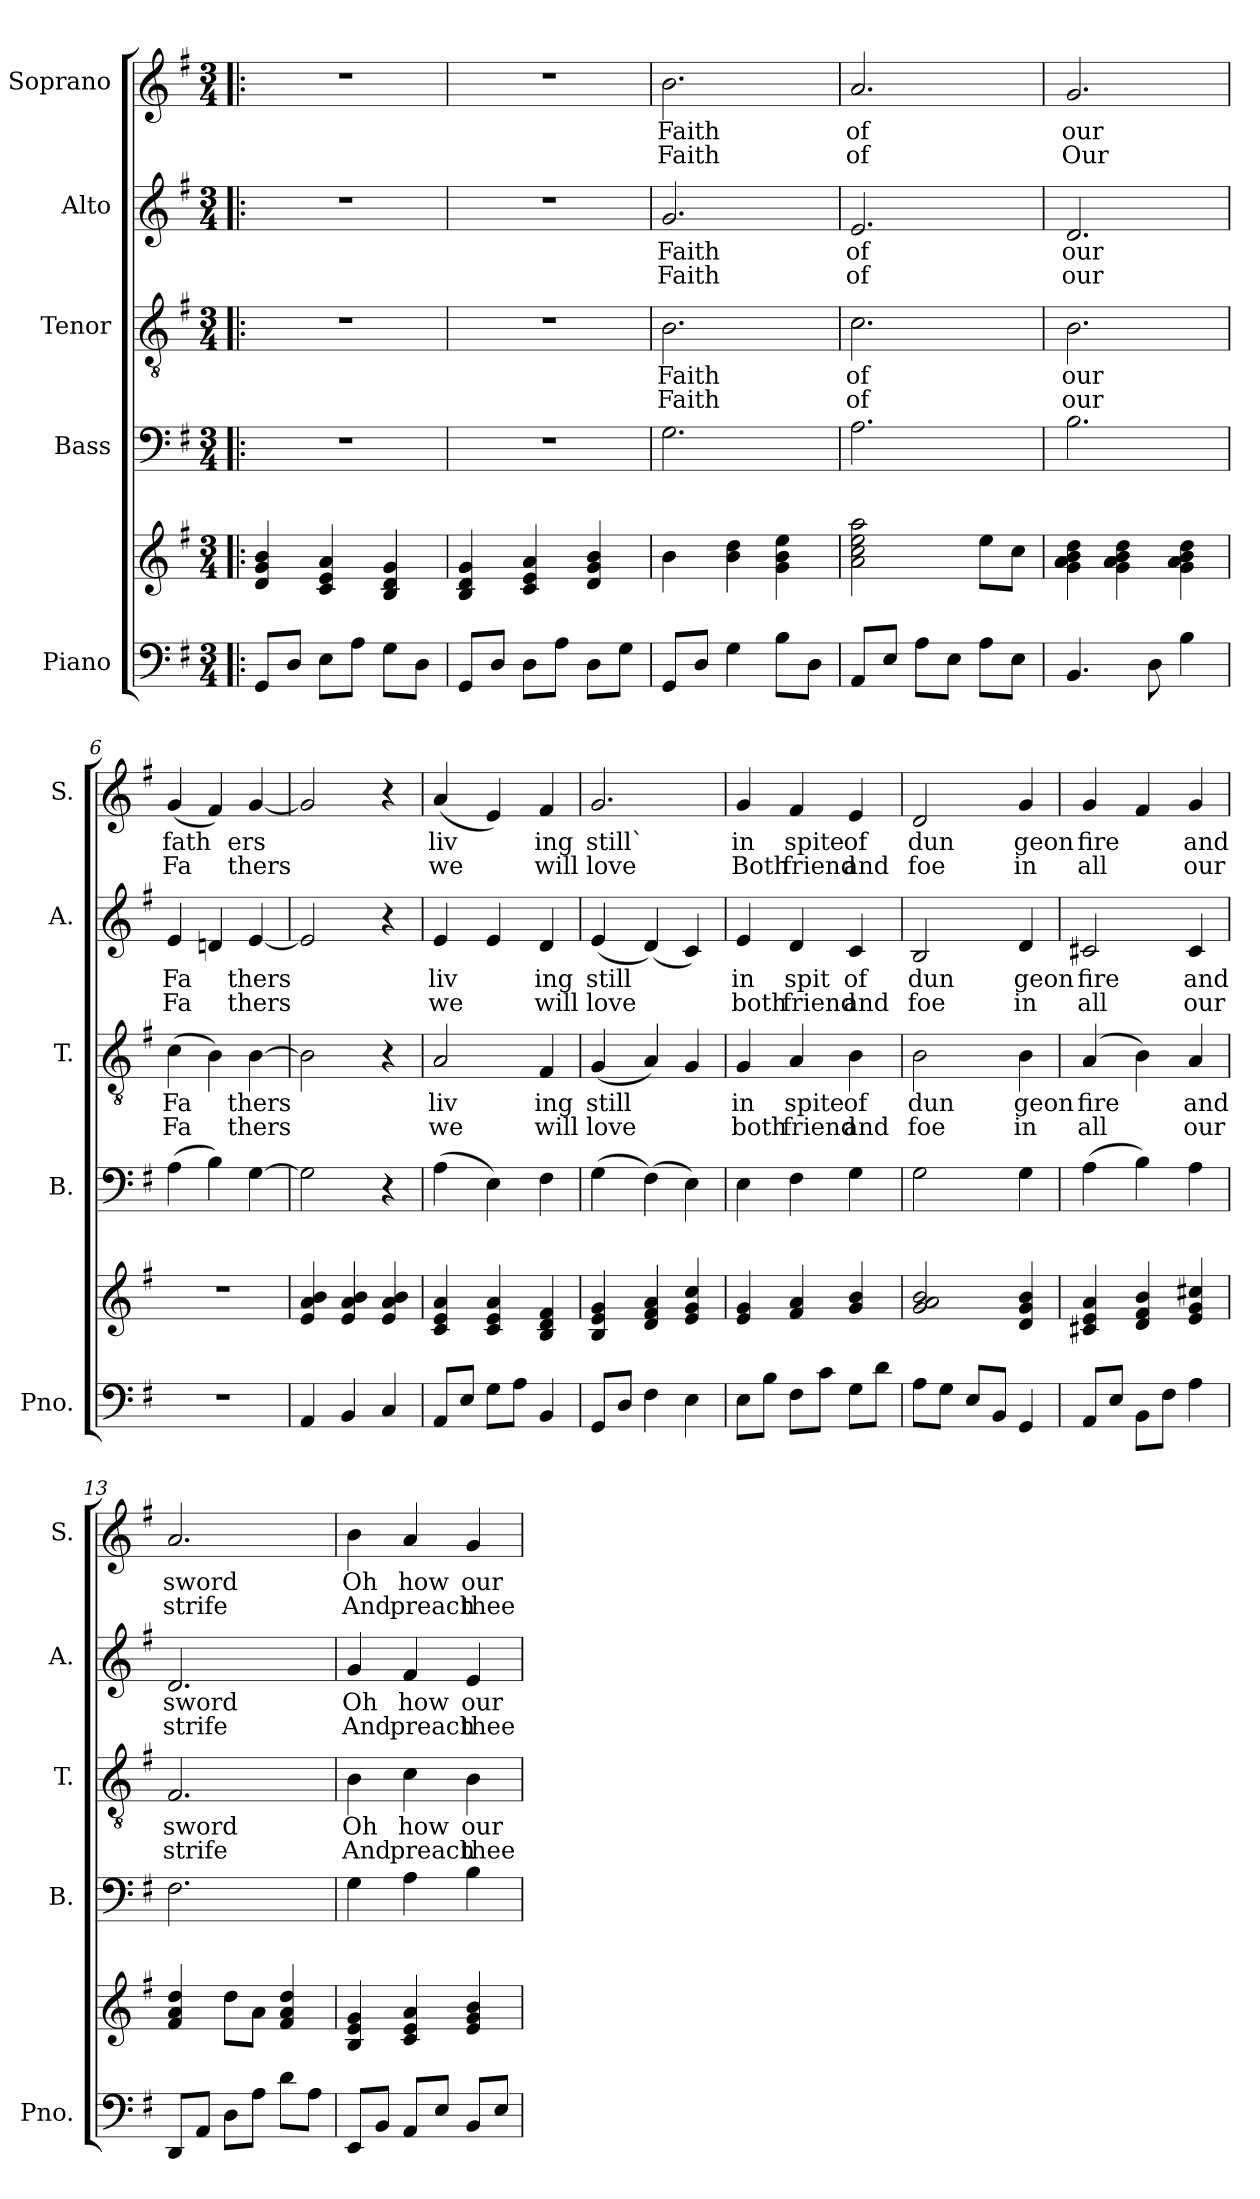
**kern	**kern	**kern	**kern	**text	**text	**kern	**text	**text	**kern	**text	**text
*part5	*part5	*part4	*part3	*part3	*part3	*part2	*part2	*part2	*part1	*part1	*part1
*staff6	*staff5	*staff4	*staff3	*staff3	*staff3	*staff2	*staff2	*staff2	*staff1	*staff1	*staff1
*I"Piano	*	*I"Bass	*I"Tenor	*	*	*I"Alto	*	*	*I"Soprano	*	*
*I'Pno.	*	*I'B.	*I'T.	*	*	*I'A.	*	*	*I'S.	*	*
*clefF4	*clefG2	*clefF4	*clefGv2	*	*	*clefG2	*	*	*clefG2	*	*
*k[f#]	*k[f#]	*k[f#]	*k[f#]	*	*	*k[f#]	*	*	*k[f#]	*	*
*M3/4	*M3/4	*M3/4	*M3/4	*	*	*M3/4	*	*	*M3/4	*	*
*MM85	*MM85	*MM85	*MM85	*	*	*MM85	*	*	*MM85	*	*
=1!|:	=1!|:	=1!|:	=1!|:	=1!|:	=1!|:	=1!|:	=1!|:	=1!|:	=1!|:	=1!|:	=1!|:
8GG/L	4d/ 4g/ 4b/	2.r	2.r	.	.	2.r	.	.	2.r	.	.
8D/J	.	.	.	.	.	.	.	.	.	.	.
8E\L	4c/ 4e/ 4a/	.	.	.	.	.	.	.	.	.	.
8A\J	.	.	.	.	.	.	.	.	.	.	.
8G\L	4B/ 4d/ 4g/	.	.	.	.	.	.	.	.	.	.
8D\J	.	.	.	.	.	.	.	.	.	.	.
=2	=2	=2	=2	=2	=2	=2	=2	=2	=2	=2	=2
8GG/L	4B/ 4d/ 4g/	2.r	2.r	.	.	2.r	.	.	2.r	.	.
8D/J	.	.	.	.	.	.	.	.	.	.	.
8D\L	4c/ 4e/ 4a/	.	.	.	.	.	.	.	.	.	.
8A\J	.	.	.	.	.	.	.	.	.	.	.
8D\L	4d/ 4g/ 4b/	.	.	.	.	.	.	.	.	.	.
8G\J	.	.	.	.	.	.	.	.	.	.	.
=3	=3	=3	=3	=3	=3	=3	=3	=3	=3	=3	=3
!	!	!	!	!LO:LY:b	!LO:LY:b	!	!LO:LY:b	!LO:LY:b	!	!LO:LY:b	!LO:LY:b
8GG/L	4b\	2.G\	2.B\	Faith	Faith	2.g/	Faith	Faith	2.b\	Faith	Faith
8D/J	.	.	.	.	.	.	.	.	.	.	.
4G\	4b\ 4dd\	.	.	.	.	.	.	.	.	.	.
8B\L	4g\ 4b\ 4ee\	.	.	.	.	.	.	.	.	.	.
8D\J	.	.	.	.	.	.	.	.	.	.	.
=4	=4	=4	=4	=4	=4	=4	=4	=4	=4	=4	=4
!	!	!	!	!LO:LY:b	!LO:LY:b	!	!LO:LY:b	!LO:LY:b	!	!LO:LY:b	!LO:LY:b
8AA/L	2a\ 2cc\ 2ee\ 2aa\	2.A\	2.c\	of	of	2.e/	of	of	2.a/	of	of
8E/J	.	.	.	.	.	.	.	.	.	.	.
8A\L	.	.	.	.	.	.	.	.	.	.	.
8E\J	.	.	.	.	.	.	.	.	.	.	.
8A\L	8ee\L	.	.	.	.	.	.	.	.	.	.
8E\J	8cc\J	.	.	.	.	.	.	.	.	.	.
=5	=5	=5	=5	=5	=5	=5	=5	=5	=5	=5	=5
!	!	!	!	!LO:LY:b	!LO:LY:b	!	!LO:LY:b	!LO:LY:b	!	!LO:LY:b	!LO:LY:b
4.BB/	4g\ 4a\ 4b\ 4dd\	2.B\	2.B\	our	our	2.d/	our	our	2.g/	our	Our
.	4g\ 4a\ 4b\ 4dd\	.	.	.	.	.	.	.	.	.	.
8D\	.	.	.	.	.	.	.	.	.	.	.
4B\	4g\ 4a\ 4b\ 4dd\	.	.	.	.	.	.	.	.	.	.
=6	=6	=6	=6	=6	=6	=6	=6	=6	=6	=6	=6
!	!	!	!	!LO:LY:b	!LO:LY:b	!	!LO:LY:b	!LO:LY:b	!	!LO:LY:b	!LO:LY:b
2.r	2.r	(>4A\	(>4c\	Fa	Fa	4e/	Fa	Fa	(<4g/	fath	Fa
.	.	4B\)	4B\)	.	.	4dn/	.	.	4f#/)	.	.
!	!	!	!	!LO:LY:b	!LO:LY:b	!	!LO:LY:b	!LO:LY:b	!	!LO:LY:b	!LO:LY:b
.	.	[4G\	[4B\	thers	thers	[4e/	thers	thers	[4g/	ers	thers
=7	=7	=7	=7	=7	=7	=7	=7	=7	=7	=7	=7
4AA/	4e/ 4a/ 4b/	2G\]	2B\]	.	.	2e/]	.	.	2g/]	.	.
4BB/	4e/ 4a/ 4b/	.	.	.	.	.	.	.	.	.	.
4C/	4e/ 4a/ 4b/	4r	4r	.	.	4r	.	.	4r	.	.
=8	=8	=8	=8	=8	=8	=8	=8	=8	=8	=8	=8
!	!	!	!	!LO:LY:b	!LO:LY:b	!	!LO:LY:b	!LO:LY:b	!	!LO:LY:b	!LO:LY:b
8AA/L	4c/ 4e/ 4a/	(>4A\	2A/	liv	we	4e/	liv	we	(<4a/	liv	we
8E/J	.	.	.	.	.	.	.	.	.	.	.
8G\L	4c/ 4e/ 4a/	4E\)	.	.	.	4e/	.	.	4e/)	.	.
8A\J	.	.	.	.	.	.	.	.	.	.	.
!	!	!	!	!LO:LY:b	!LO:LY:b	!	!LO:LY:b	!LO:LY:b	!	!LO:LY:b	!LO:LY:b
4BB/	4B/ 4d/ 4f#/	4F#\	4F#/	ing	will	4d/	ing	will	4f#/	ing	will
=9	=9	=9	=9	=9	=9	=9	=9	=9	=9	=9	=9
!	!	!	!	!LO:LY:b	!LO:LY:b	!	!LO:LY:b	!LO:LY:b	!	!LO:LY:b	!LO:LY:b
8GG/L	4B/ 4e/ 4g/	(>4G\	(<4G/	still	love	(<4e/	still	love	2.g/	still`	love
8D/J	.	.	.	.	.	.	.	.	.	.	.
4F#\	4d/ 4f#/ 4a/	(>4F#\)	4A/)	.	.	(<4d/)	.	.	.	.	.
4E\	4e/ 4g/ 4cc/	4E\)	4G/	.	.	4c/)	.	.	.	.	.
!!LO:LB:g=z
=10	=10	=10	=10	=10	=10	=10	=10	=10	=10	=10	=10
!	!	!	!	!LO:LY:b	!LO:LY:b	!	!LO:LY:b	!LO:LY:b	!	!LO:LY:b	!LO:LY:b
8E\L	4e/ 4g/	4E\	4G/	in	both	4e/	in	both	4g/	in	Both
8B\J	.	.	.	.	.	.	.	.	.	.	.
!	!	!	!	!LO:LY:b	!LO:LY:b	!	!LO:LY:b	!LO:LY:b	!	!LO:LY:b	!LO:LY:b
8F#\L	4f#/ 4a/	4F#\	4A/	spite	friend	4d/	spit	friend	4f#/	spite	friend
8c\J	.	.	.	.	.	.	.	.	.	.	.
!	!	!	!	!LO:LY:b	!LO:LY:b	!	!LO:LY:b	!LO:LY:b	!	!LO:LY:b	!LO:LY:b
8G\L	4g/ 4b/	4G\	4B\	of	and	4c/	of	and	4e/	of	and
8d\J	.	.	.	.	.	.	.	.	.	.	.
=11	=11	=11	=11	=11	=11	=11	=11	=11	=11	=11	=11
!	!	!	!	!LO:LY:b	!LO:LY:b	!	!LO:LY:b	!LO:LY:b	!	!LO:LY:b	!LO:LY:b
8A\L	2g/ 2a/ 2b/	2G\	2B\	dun	foe	2B/	dun	foe	2d/	dun	foe
8G\J	.	.	.	.	.	.	.	.	.	.	.
8E/L	.	.	.	.	.	.	.	.	.	.	.
8BB/J	.	.	.	.	.	.	.	.	.	.	.
!	!	!	!	!LO:LY:b	!LO:LY:b	!	!LO:LY:b	!LO:LY:b	!	!LO:LY:b	!LO:LY:b
4GG/	4d/ 4g/ 4b/	4G\	4B\	geon	in	4d/	geon	in	4g/	geon	in
=12	=12	=12	=12	=12	=12	=12	=12	=12	=12	=12	=12
!	!	!	!	!LO:LY:b	!LO:LY:b	!	!LO:LY:b	!LO:LY:b	!	!LO:LY:b	!LO:LY:b
8AA/L	4c#X/ 4e/ 4a/	(>4A\	(>4A/	fire	all	2c#X/	fire	all	4g/	fire	all
8E/J	.	.	.	.	.	.	.	.	.	.	.
8BB\L	4d/ 4f#/ 4b/	4B\)	4B\)	.	.	.	.	.	4f#/	.	.
8F#\J	.	.	.	.	.	.	.	.	.	.	.
!	!	!	!	!LO:LY:b	!LO:LY:b	!	!LO:LY:b	!LO:LY:b	!	!LO:LY:b	!LO:LY:b
4A\	4e/ 4g/ 4cc#X/	4A\	4A/	and	our	4c#/	and	our	4g/	and	our
=13	=13	=13	=13	=13	=13	=13	=13	=13	=13	=13	=13
!	!	!	!	!LO:LY:b	!LO:LY:b	!	!LO:LY:b	!LO:LY:b	!	!LO:LY:b	!LO:LY:b
8DD/L	4f#/ 4a/ 4dd/	2.F#\	2.F#/	sword	strife	2.d/	sword	strife	2.a/	sword	strife
8AA/J	.	.	.	.	.	.	.	.	.	.	.
8D\L	8dd\L	.	.	.	.	.	.	.	.	.	.
8A\J	8a\J	.	.	.	.	.	.	.	.	.	.
8d\L	4f#/ 4a/ 4dd/	.	.	.	.	.	.	.	.	.	.
8A\J	.	.	.	.	.	.	.	.	.	.	.
=14	=14	=14	=14	=14	=14	=14	=14	=14	=14	=14	=14
!	!	!	!	!LO:LY:b	!LO:LY:b	!	!LO:LY:b	!LO:LY:b	!	!LO:LY:b	!LO:LY:b
8EE/L	4B/ 4e/ 4g/	4G\	4B\	Oh	And	4g/	Oh	And	4b\	Oh	And
8BB/J	.	.	.	.	.	.	.	.	.	.	.
!	!	!	!	!LO:LY:b	!LO:LY:b	!	!LO:LY:b	!LO:LY:b	!	!LO:LY:b	!LO:LY:b
8AA/L	4c/ 4e/ 4a/	4A\	4c\	how	preach	4f#/	how	preach	4a/	how	preach
8E/J	.	.	.	.	.	.	.	.	.	.	.
!	!	!	!	!LO:LY:b	!LO:LY:b	!	!LO:LY:b	!LO:LY:b	!	!LO:LY:b	!LO:LY:b
8BB/L	4e/ 4g/ 4b/	4B\	4B\	our	thee	4e/	our	thee	4g/	our	thee
8E/J	.	.	.	.	.	.	.	.	.	.	.
=	=	=	=	=	=	=	=	=	=	=	=
*-	*-	*-	*-	*-	*-	*-	*-	*-	*-	*-	*-
